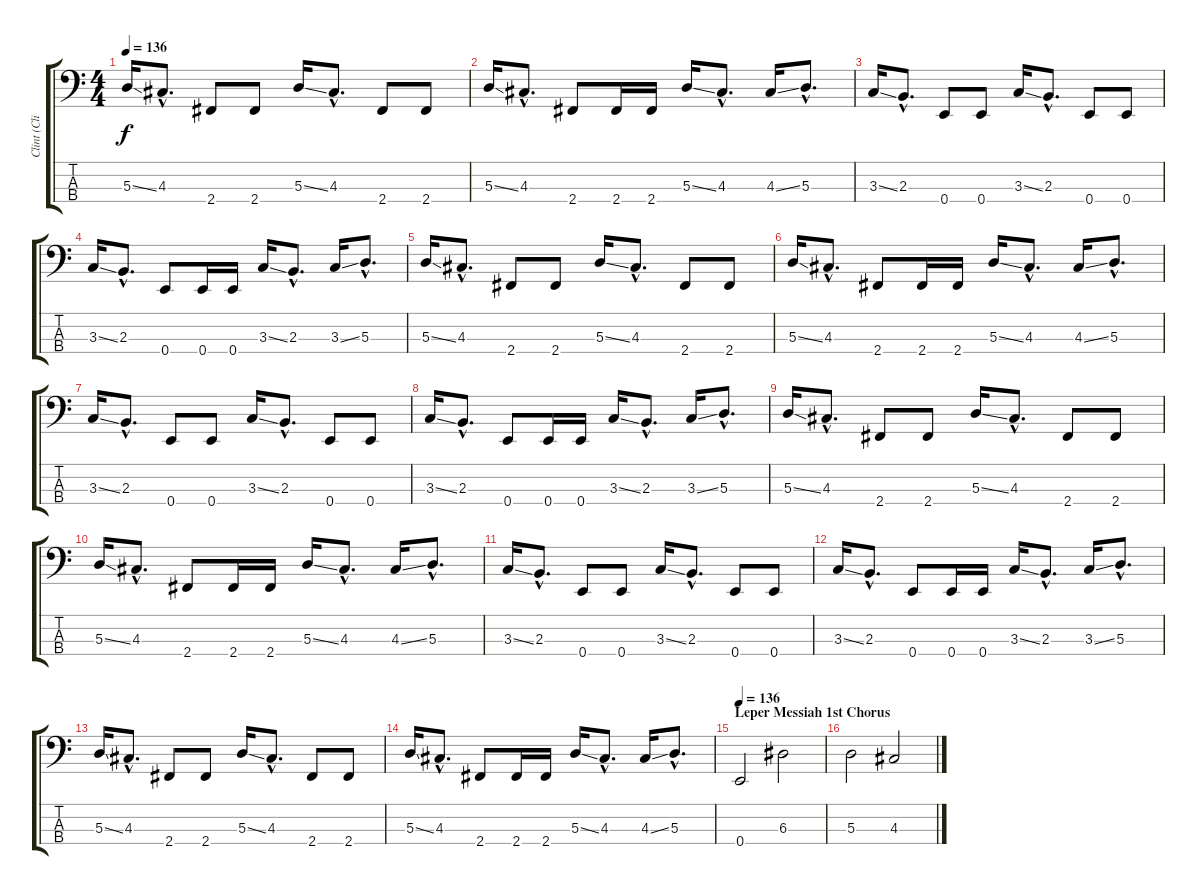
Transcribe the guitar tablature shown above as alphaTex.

\track ("Clint (Cliffs Bass)" "Clint (Cli") {instrument electricbassfinger}
\staff {score tabs}
\tuning (G2 D2 A1 E1) {hide}
\ts (4 4)
\tempo 136
\clef f4
\ks c
5.3{ss}.16{dy f} 4.3{hac}.8{d} 2.4.8 2.4.8 5.3{ss}.16 4.3{hac}.8{d} 2.4.8 2.4.8 |
5.3{ss}.16 4.3{hac}.8{d} 2.4.8 2.4.16 2.4.16 5.3{ss}.16 4.3{hac}.8{d} 4.3{ss}.16 5.3{hac}.8{d} |
3.3{ss}.16 2.3{hac}.8{d} 0.4.8 0.4.8 3.3{ss}.16 2.3{hac}.8{d} 0.4.8 0.4.8 |
3.3{ss}.16 2.3{hac}.8{d} 0.4.8 0.4.16 0.4.16 3.3{ss}.16 2.3{hac}.8{d} 3.3{ss}.16 5.3{hac}.8{d} |
5.3{ss}.16 4.3{hac}.8{d} 2.4.8 2.4.8 5.3{ss}.16 4.3{hac}.8{d} 2.4.8 2.4.8 |
5.3{ss}.16 4.3{hac}.8{d} 2.4.8 2.4.16 2.4.16 5.3{ss}.16 4.3{hac}.8{d} 4.3{ss}.16 5.3{hac}.8{d} |
3.3{ss}.16 2.3{hac}.8{d} 0.4.8 0.4.8 3.3{ss}.16 2.3{hac}.8{d} 0.4.8 0.4.8 |
3.3{ss}.16 2.3{hac}.8{d} 0.4.8 0.4.16 0.4.16 3.3{ss}.16 2.3{hac}.8{d} 3.3{ss}.16 5.3{hac}.8{d} |
5.3{ss}.16 4.3{hac}.8{d} 2.4.8 2.4.8 5.3{ss}.16 4.3{hac}.8{d} 2.4.8 2.4.8 |
5.3{ss}.16 4.3{hac}.8{d} 2.4.8 2.4.16 2.4.16 5.3{ss}.16 4.3{hac}.8{d} 4.3{ss}.16 5.3{hac}.8{d} |
3.3{ss}.16 2.3{hac}.8{d} 0.4.8 0.4.8 3.3{ss}.16 2.3{hac}.8{d} 0.4.8 0.4.8 |
3.3{ss}.16 2.3{hac}.8{d} 0.4.8 0.4.16 0.4.16 3.3{ss}.16 2.3{hac}.8{d} 3.3{ss}.16 5.3{hac}.8{d} |
5.3{ss}.16 4.3{hac}.8{d} 2.4.8 2.4.8 5.3{ss}.16 4.3{hac}.8{d} 2.4.8 2.4.8 |
5.3{ss}.16 4.3{hac}.8{d} 2.4.8 2.4.16 2.4.16 5.3{ss}.16 4.3{hac}.8{d} 4.3{ss}.16 5.3{hac}.8{d} |
\section ("" "Leper Messiah 1st Chorus")
\tempo 136
0.4.2 6.3.2 |
5.3.2 4.3.2
